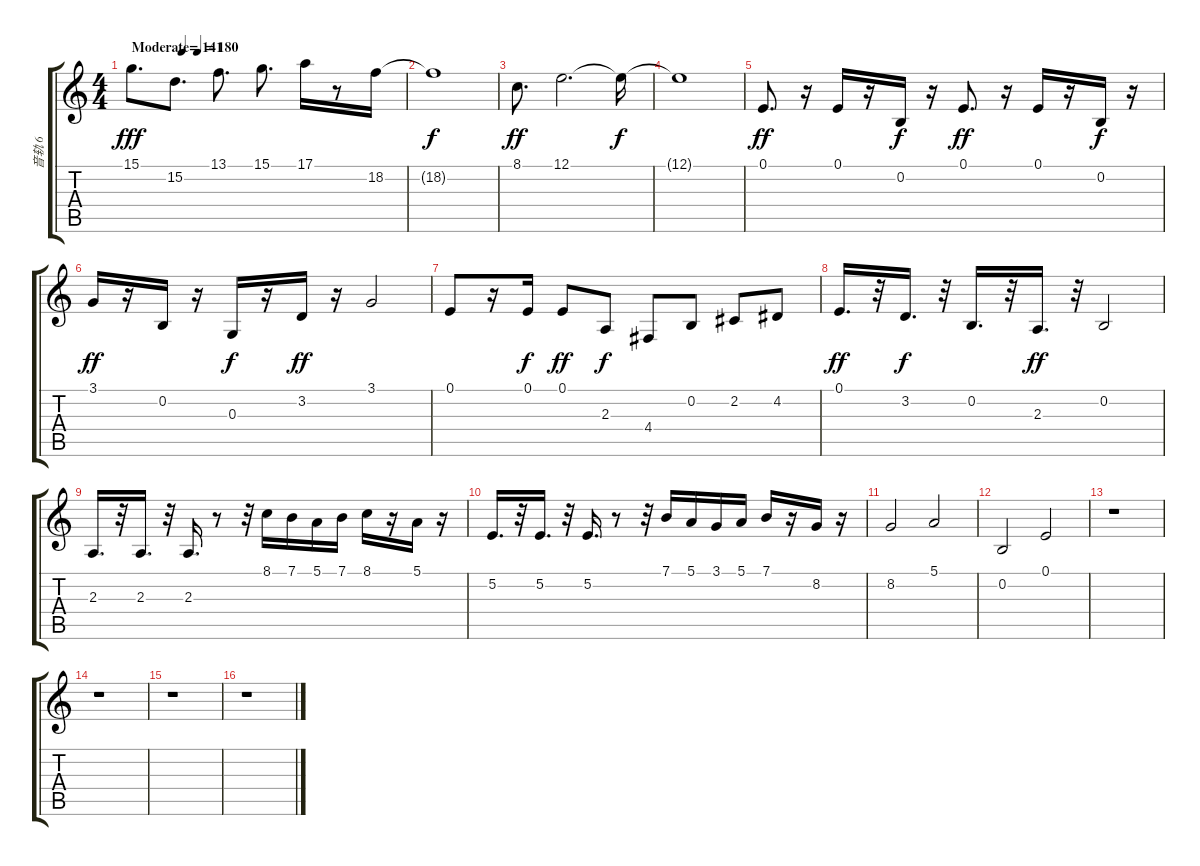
\track ("音轨 6" "音轨 6") {instrument stringensemble1}
\staff {score tabs}
\tuning (E4 B3 G3 D3 A2 E2) {hide}
\ts (4 4)
\tempo (180 "Moderate")
\tempo (141 0.1875)
\tempo (180 "Moderate")
\clef g2
\ks c
15.1.8{d dy fff instrument stringensemble1} 15.2.8{d} 13.1.8{d} 15.1.8{d} 17.1.16 r.8 18.2.16 |
18.2{t}.1{dy f} |
8.1.8{d dy ff} 12.1.2{d} 12.1{t}.16{dy f} |
12.1{t}.1 |
0.1.8{d dy ff} r.16 0.1.16 r.16 0.2.16{dy f} r.16 0.1.8{d dy ff} r.16 0.1.16 r.16 0.2.16{dy f} r.16 |
3.1.16{dy ff} r.16 0.2.16 r.16 0.3.16{dy f} r.16 3.2.16{dy ff} r.16 3.1.2 |
0.1.8 r.16 0.1.16{dy f} 0.1.8{dy ff} 2.3.8{dy f} 4.4.8 0.2.8 2.2.8 4.2.8 |
0.1.16{d dy ff} r.32 3.2.16{d dy f} r.32 0.2.16{d} r.32 2.3.16{d dy ff} r.32 0.2.2 |
2.3.16{d} r.32 2.3.16{d} r.32 2.3.16{d} r.8 r.32 8.1.16 7.1.16 5.1.16 7.1.16 8.1.16 r.16 5.1.16 r.16 |
5.2.16{d} r.32 5.2.16{d} r.32 5.2.16{d} r.8 r.32 7.1.16 5.1.16 3.1.16 5.1.16 7.1.16 r.16 8.2.16 r.16 |
8.2.2 5.1.2 |
0.2.2 0.1.2 |
r.1 |
r.1 |
r.1 |
r.1
